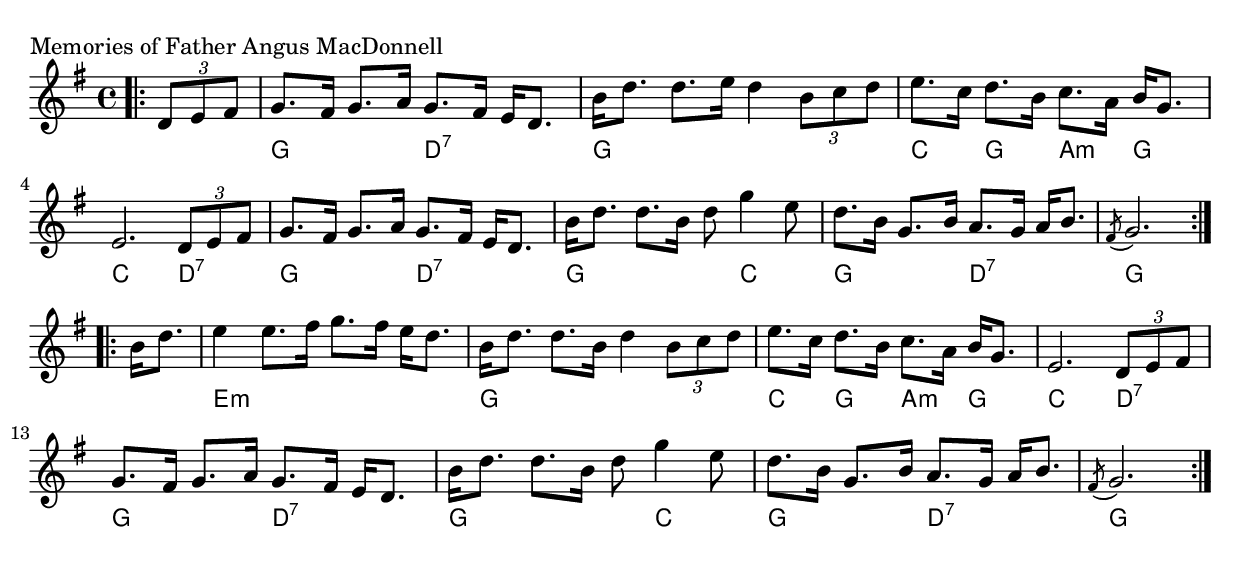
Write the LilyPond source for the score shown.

\version "2.22.0"

#(define (lower-extension pitch chbass)
    "Return re-sized markup for pitch note name."
    #{
        \markup \fontsize #-2
        #(note-name->markup pitch chbass)
    #}
)

\include "english.ly"


\paper {
   top-margin = 5\mm
   bottom-margin = 5\mm
   left-margin = 5\mm
   right-margin = 5\mm
   ragged-bottom = ##f
%   page-limit-inter-system-space=##t
%   page-limit-inter-system-space-factor=1
%   after-title-space = 10\mm
   score-markup-spacing = #'((basic-distance . 10))
   markup-system-spacing = #'((basic-distance . 5))
   system-system-spacing= #'((basic-distance . 12))
%   markup-markup-spacing = #'((basic-distance . 0))
}

\layout {
  indent = 0 \mm
  \context { 
        \ChordNames
        chordNoteNamer = #lower-extension
        \override ChordName.font-size = #0.5
  }
}

\score {
  \relative c''{
    <<
    {
      \clef treble
      \key g \major
      \time 4/4
      \partial 4 \bar".|:" \tuplet 3/2 { d,8 e fs } |
      g8. fs16 g8. a16 g8. fs16 e d8. | b'16 d8. d e16 d4 \tuplet 3/2 { b8 c d } |
      e8. c16 d8. b16 c8. a16 b g8. | e2. \tuplet 3/2 { d8 e fs } |
      g8. fs16 g8. a16 g8. fs16 e d8. | b'16 d8. d b16 d8 g4 e8 |
      d8. b16 g8. b16 a8. g16 a b8. | \acciaccatura fs8 g2. \bar":|.|:" \break
      b16 d8. | e4 e8. fs16 g8. fs16 e d8. | b16 d8. d b16 d4 \tuplet 3/2 { b8 c d } |
      e8. c16 d8. b16 c8. a16 b g8. | e2. \tuplet 3/2 { d8 e fs } |
      g8. fs16 g8. a16 g8. fs16 e d8. | b'16 d8. d b16 d8 g4 e8 |
      d8. b16 g8. b16 a8. g16 a b8. | \acciaccatura fs8 g2. \bar":|."
    }
    \new ChordNames {
      \chordmode {
        \partial 4 s4 |
        g2 d:7 | g1 | c4 g a:m g | c2. d4:7 |
        g2 d:7 | g2 s8 c4. | g2 d:7 | g1 |
        e1:m | g | c4 g a:m g | c2. d4:7 |
        g2 d:7 | g2 s8 c4. | g2 d:7 | g2. |
      }
    }
    >>
  }
  \header {
    piece = "Memories of Father Angus MacDonnell"
  }
}
